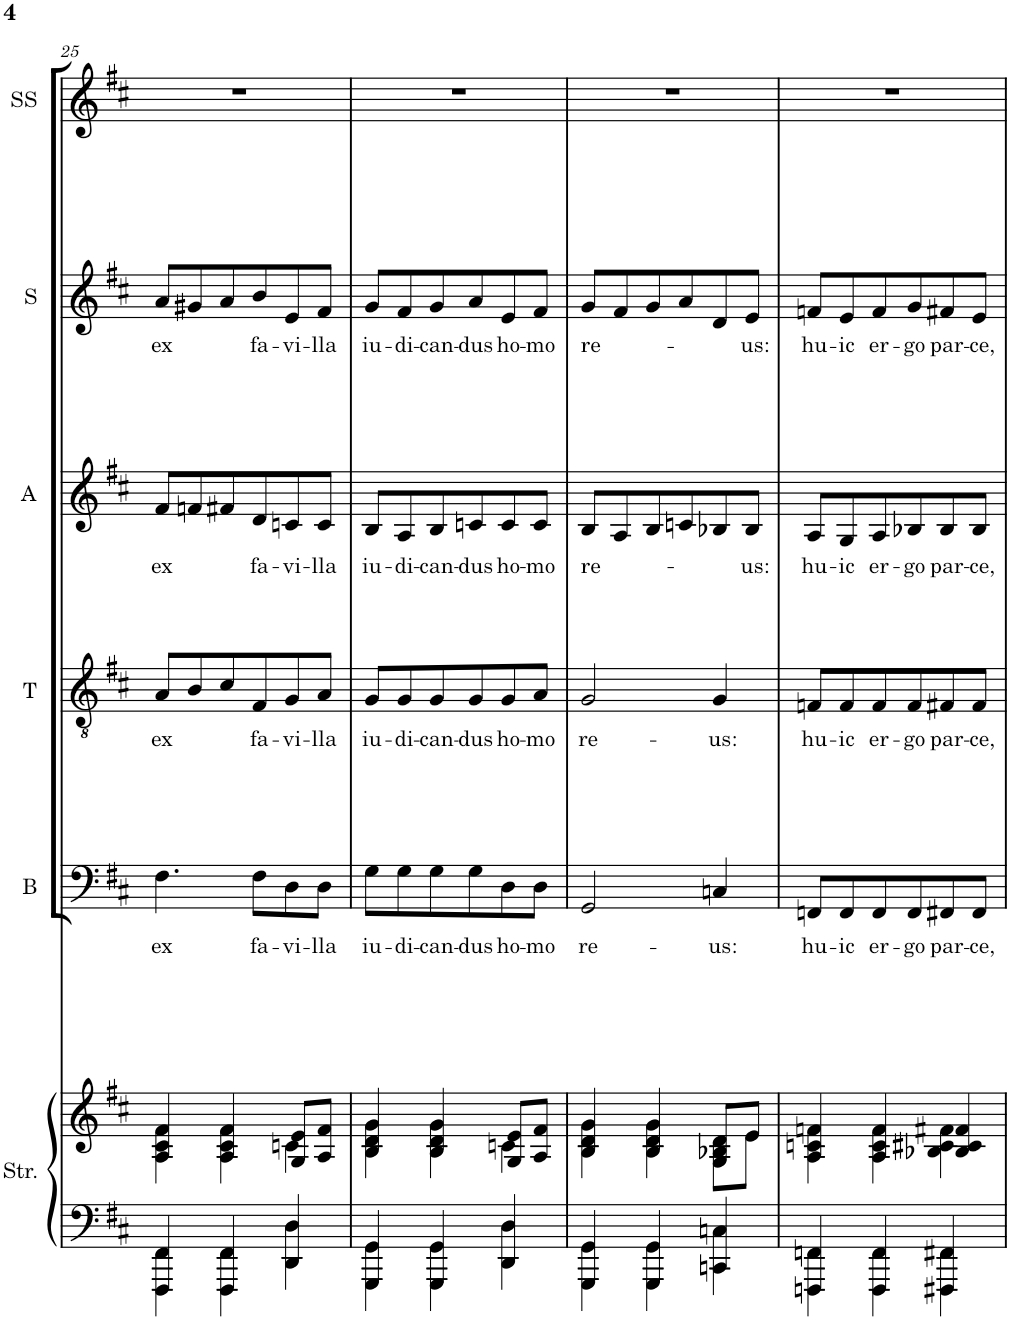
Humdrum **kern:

**kern	**kern	**kern	**text	**kern	**text	**kern	**text	**kern	**text	**kern
*part6	*part6	*part5	*part5	*part4	*part4	*part3	*part3	*part2	*part2	*part1
*staff7	*staff6	*staff5	*staff5	*staff4	*staff4	*staff3	*staff3	*staff2	*staff2	*staff1
*I"Strings	*	*I"Bass	*	*I"Tenor	*	*I"Alto	*	*I"Soprano	*	*I"Soprano Solo
*I'Str.	*	*I'B	*	*I'T	*	*I'A	*	*I'S	*	*I'SS
!!LO:PB:g=z
*clefF4	*clefG2	*clefF4	*	*clefGv2	*	*clefG2	*	*clefG2	*	*clefG2
*k[f#c#]	*k[f#c#]	*k[f#c#]	*	*k[f#c#]	*	*k[f#c#]	*	*k[f#c#]	*	*k[f#c#]
*D:	*D:	*D:	*	*D:	*	*D:	*	*D:	*	*D:
*M3/4	*M3/4	*M3/4	*	*M3/4	*	*M3/4	*	*M3/4	*	*M3/4
=25	=25	=25	=25	=25	=25	=25	=25	=25	=25	=25
*^	*^	*	*	*	*	*	*	*	*	*
!	!	!	!	!	!LO:LY:b	!	!LO:LY:b	!	!LO:LY:b	!	!LO:LY:b	!
4FFF#/ 4FF#/	4FFF#\ 4FF#\	4A/ 4c#/ 4f#/	4A\ 4c#\ 4f#\	4.F#\	ex	8A/L	ex	8f#/L	ex	8a/L	ex	2.r
.	.	.	.	.	.	8B/	.	8fn/	.	8g#X/	.	.
4FFF#/ 4FF#/	4FFF#\ 4FF#\	4A/ 4c#/ 4f#/	4A\ 4c#\ 4f#\	.	.	8c#/	.	8f#X/	.	8a/	.	.
!	!	!	!	!	!LO:LY:b	!	!LO:LY:b	!	!LO:LY:b	!	!LO:LY:b	!
.	.	.	.	8F#\L	fa-	8F#/	fa-	8d/	fa-	8b/	fa-	.
!	!	!	!	!	!LO:LY:b	!	!LO:LY:b	!	!LO:LY:b	!	!LO:LY:b	!
4DD/ 4D/	4DD\ 4D\	8G/ 8e/L	4cn\	8D\	-vi-	8G/	-vi-	8cn/	-vi-	8e/	-vi-	.
!	!	!	!	!	!LO:LY:b	!	!LO:LY:b	!	!LO:LY:b	!	!LO:LY:b	!
.	.	8A/ 8f#/J	.	8D\J	-lla	8A/J	-lla	8c/J	-lla	8f#/J	-lla	.
=26	=26	=26	=26	=26	=26	=26	=26	=26	=26	=26	=26	=26
!	!	!	!	!	!LO:LY:b	!	!LO:LY:b	!	!LO:LY:b	!	!LO:LY:b	!
4GGG/ 4GG/	4GGG\ 4GG\	4B/ 4d/ 4g/	4B\ 4d\ 4g\	8G\L	iu-	8G/L	iu-	8B/L	iu-	8g/L	iu-	2.r
!	!	!	!	!	!LO:LY:b	!	!LO:LY:b	!	!LO:LY:b	!	!LO:LY:b	!
.	.	.	.	8G\	-di-	8G/	-di-	8A/	-di-	8f#/	-di-	.
!	!	!	!	!	!LO:LY:b	!	!LO:LY:b	!	!LO:LY:b	!	!LO:LY:b	!
4GGG/ 4GG/	4GGG\ 4GG\	4B/ 4d/ 4g/	4B\ 4d\ 4g\	8G\	-can-	8G/	-can-	8B/	-can-	8g/	-can-	.
!	!	!	!	!	!LO:LY:b	!	!LO:LY:b	!	!LO:LY:b	!	!LO:LY:b	!
.	.	.	.	8G\	-dus	8G/	-dus	8cn/	-dus	8a/	-dus	.
!	!	!	!	!	!LO:LY:b	!	!LO:LY:b	!	!LO:LY:b	!	!LO:LY:b	!
4DD/ 4D/	4DD\ 4D\	8G/ 8e/L	4cn\	8D\	ho-	8G/	ho-	8c/	ho-	8e/	ho-	.
!	!	!	!	!	!LO:LY:b	!	!LO:LY:b	!	!LO:LY:b	!	!LO:LY:b	!
.	.	8A/ 8f#/J	.	8D\J	-mo	8A/J	-mo	8c/J	-mo	8f#/J	-mo	.
=27	=27	=27	=27	=27	=27	=27	=27	=27	=27	=27	=27	=27
!	!	!	!	!	!LO:LY:b	!	!LO:LY:b	!	!LO:LY:b	!	!LO:LY:b	!
4GGG/ 4GG/	4GGG\ 4GG\	4B/ 4d/ 4g/	4B\ 4d\ 4g\	2GG/	re-	2G/	re-	8B/L	re-	8g/L	re-	2.r
.	.	.	.	.	.	.	.	8A/	.	8f#/	.	.
4GGG/ 4GG/	4GGG\ 4GG\	4B/ 4d/ 4g/	4B\ 4d\ 4g\	.	.	.	.	8B/	.	8g/	.	.
.	.	.	.	.	.	.	.	8cn/	.	8a/	.	.
!	!	!	!	!	!LO:LY:b	!	!LO:LY:b	!	!	!	!	!
4CCn/ 4Cn/	4CC\ 4C\	8G/ 8B-X/ 8d/L	8G\ 8B-\ 8d\L	4Cn/	-us:	4G/	-us:	8B-X/	.	8d/	.	.
!	!	!	!	!	!	!	!	!	!LO:LY:b	!	!LO:LY:b	!
.	.	8e/J	8e\J	.	.	.	.	8B-/J	-us:	8e/J	-us:	.
=28	=28	=28	=28	=28	=28	=28	=28	=28	=28	=28	=28	=28
!	!	!	!	!	!LO:LY:b	!	!LO:LY:b	!	!LO:LY:b	!	!LO:LY:b	!
4FFFn/ 4FFn/	4FFF\ 4FF\	4A/ 4cn/ 4fn/	4A\ 4c\ 4f\	8FFn/L	hu-	8Fn/L	hu-	8A/L	hu-	8fn/L	hu-	2.r
!	!	!	!	!	!LO:LY:b	!	!LO:LY:b	!	!LO:LY:b	!	!LO:LY:b	!
.	.	.	.	8FF/	-ic	8F/	-ic	8G/	-ic	8e/	-ic	.
!	!	!	!	!	!LO:LY:b	!	!LO:LY:b	!	!LO:LY:b	!	!LO:LY:b	!
4FFF/ 4FF/	4FFF\ 4FF\	4A/ 4c/ 4f/	4A\ 4c\ 4f\	8FF/	er-	8F/	er-	8A/	er-	8f/	er-	.
!	!	!	!	!	!LO:LY:b	!	!LO:LY:b	!	!LO:LY:b	!	!LO:LY:b	!
.	.	.	.	8FF/	-go	8F/	-go	8B-X/	-go	8g/	-go	.
!	!	!	!	!	!LO:LY:b	!	!LO:LY:b	!	!LO:LY:b	!	!LO:LY:b	!
4FFF#X/ 4FF#X/	4FFF#\ 4FF#\	4B-X/ 4c#X/ 4f#X/	4B-\ 4c#\ 4f#\	8FF#X/	par-	8F#X/	par-	8B-/	par-	8f#X/	par-	.
!	!	!	!	!	!LO:LY:b	!	!LO:LY:b	!	!LO:LY:b	!	!LO:LY:b	!
.	.	.	.	8FF#/J	-ce,	8F#/J	-ce,	8B-/J	-ce,	8e/J	-ce,	.
*v	*v	*	*	*	*	*	*	*	*	*	*	*
*	*v	*v	*	*	*	*	*	*	*	*	*
=	=	=	=	=	=	=	=	=	=	=
*-	*-	*-	*-	*-	*-	*-	*-	*-	*-	*-
